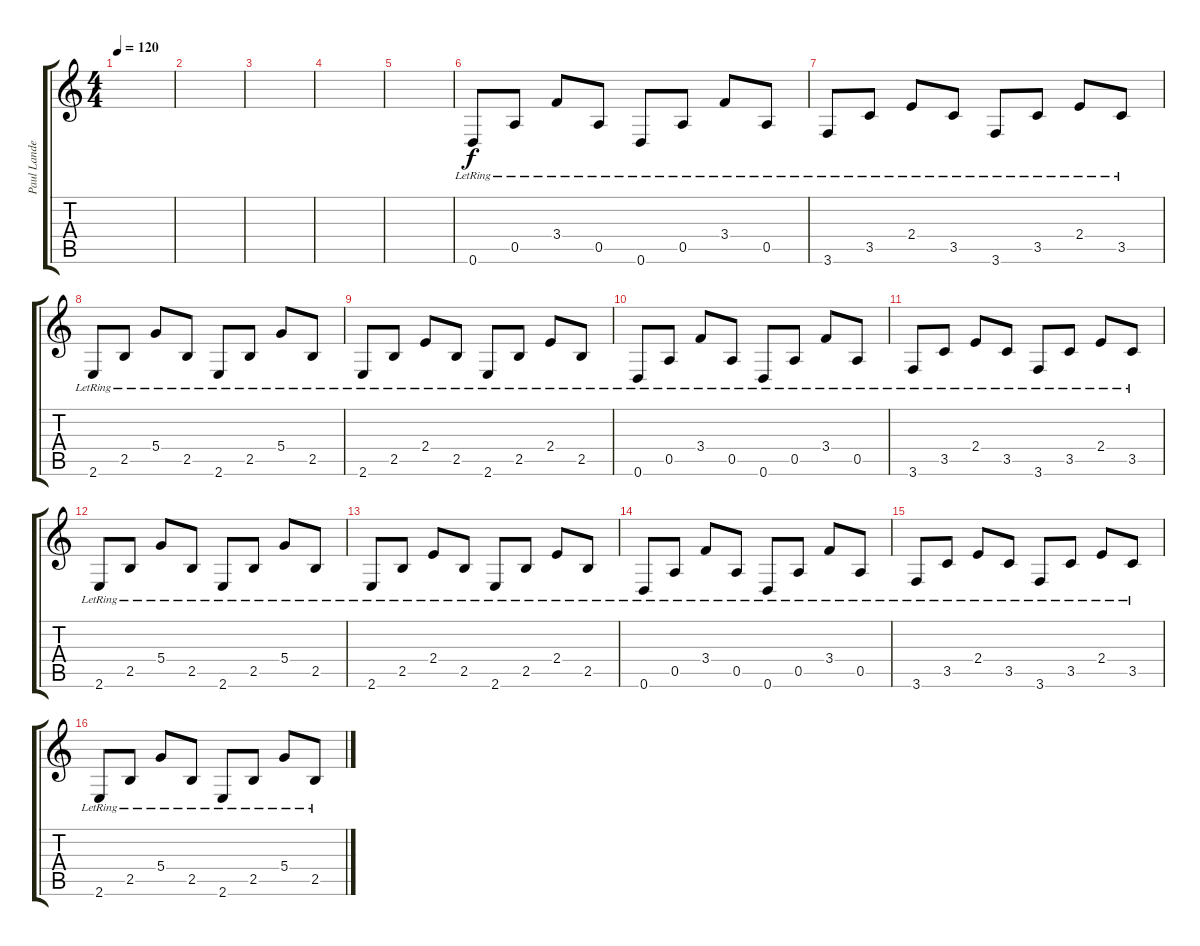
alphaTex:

\track ("Paul Landers (2nd Guitar)" "Paul Lande") {instrument acousticguitarsteel}
\staff {score tabs}
\tuning (E4 B3 G3 D3 A2 D2) {hide}
\ts (4 4)
\tempo 120
\clef g2
\ks c
|
|
|
|
|
0.6{lr}.8 0.5{lr}.8 3.4{lr}.8 0.5{lr}.8 0.6{lr}.8 0.5{lr}.8 3.4{lr}.8 0.5{lr}.8 |
3.6{lr}.8 3.5{lr}.8 2.4{lr}.8 3.5{lr}.8 3.6{lr}.8 3.5{lr}.8 2.4{lr}.8 3.5{lr}.8 |
2.6{lr}.8 2.5{lr}.8 5.4{lr}.8 2.5{lr}.8 2.6{lr}.8 2.5{lr}.8 5.4{lr}.8 2.5{lr}.8 |
2.6{lr}.8 2.5{lr}.8 2.4{lr}.8 2.5{lr}.8 2.6{lr}.8 2.5{lr}.8 2.4{lr}.8 2.5{lr}.8 |
0.6{lr}.8 0.5{lr}.8 3.4{lr}.8 0.5{lr}.8 0.6{lr}.8 0.5{lr}.8 3.4{lr}.8 0.5{lr}.8 |
3.6{lr}.8 3.5{lr}.8 2.4{lr}.8 3.5{lr}.8 3.6{lr}.8 3.5{lr}.8 2.4{lr}.8 3.5{lr}.8 |
2.6{lr}.8 2.5{lr}.8 5.4{lr}.8 2.5{lr}.8 2.6{lr}.8 2.5{lr}.8 5.4{lr}.8 2.5{lr}.8 |
2.6{lr}.8 2.5{lr}.8 2.4{lr}.8 2.5{lr}.8 2.6{lr}.8 2.5{lr}.8 2.4{lr}.8 2.5{lr}.8 |
0.6{lr}.8 0.5{lr}.8 3.4{lr}.8 0.5{lr}.8 0.6{lr}.8 0.5{lr}.8 3.4{lr}.8 0.5{lr}.8 |
3.6{lr}.8 3.5{lr}.8 2.4{lr}.8 3.5{lr}.8 3.6{lr}.8 3.5{lr}.8 2.4{lr}.8 3.5{lr}.8 |
2.6{lr}.8 2.5{lr}.8 5.4{lr}.8 2.5{lr}.8 2.6{lr}.8 2.5{lr}.8 5.4{lr}.8 2.5{lr}.8
